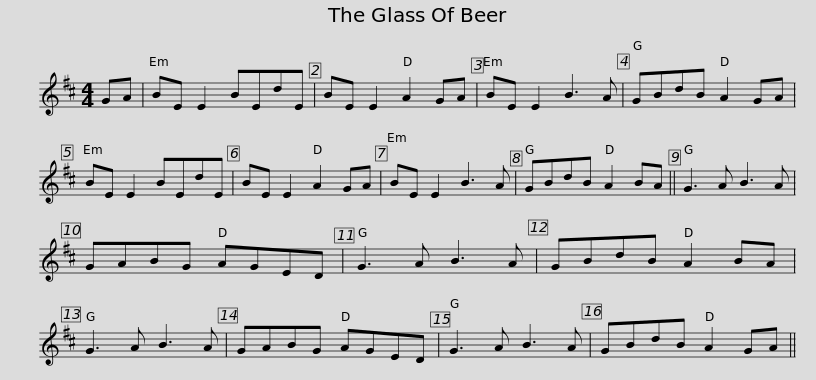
X:1
L:1/8
M:4/4
I:linebreak $
K:Bmin
V:1 treble
V:1
 GA | BE E2 BEdE | BE E2 A2 GA | BE E2 B3 A | GBdB A2 GA | %5
 BE E2 BEdE | BE E2 A2 GA |$ BE E2 B3 A | GBdB A2 BA || G3 A B3 A | %10
 GABG AGED | G3 A B3 A | GBdB A2 BA |$ G3 A B3 A | GABG AGED | %15
 G3 A B3 A | GBdB A2 GA || %17
